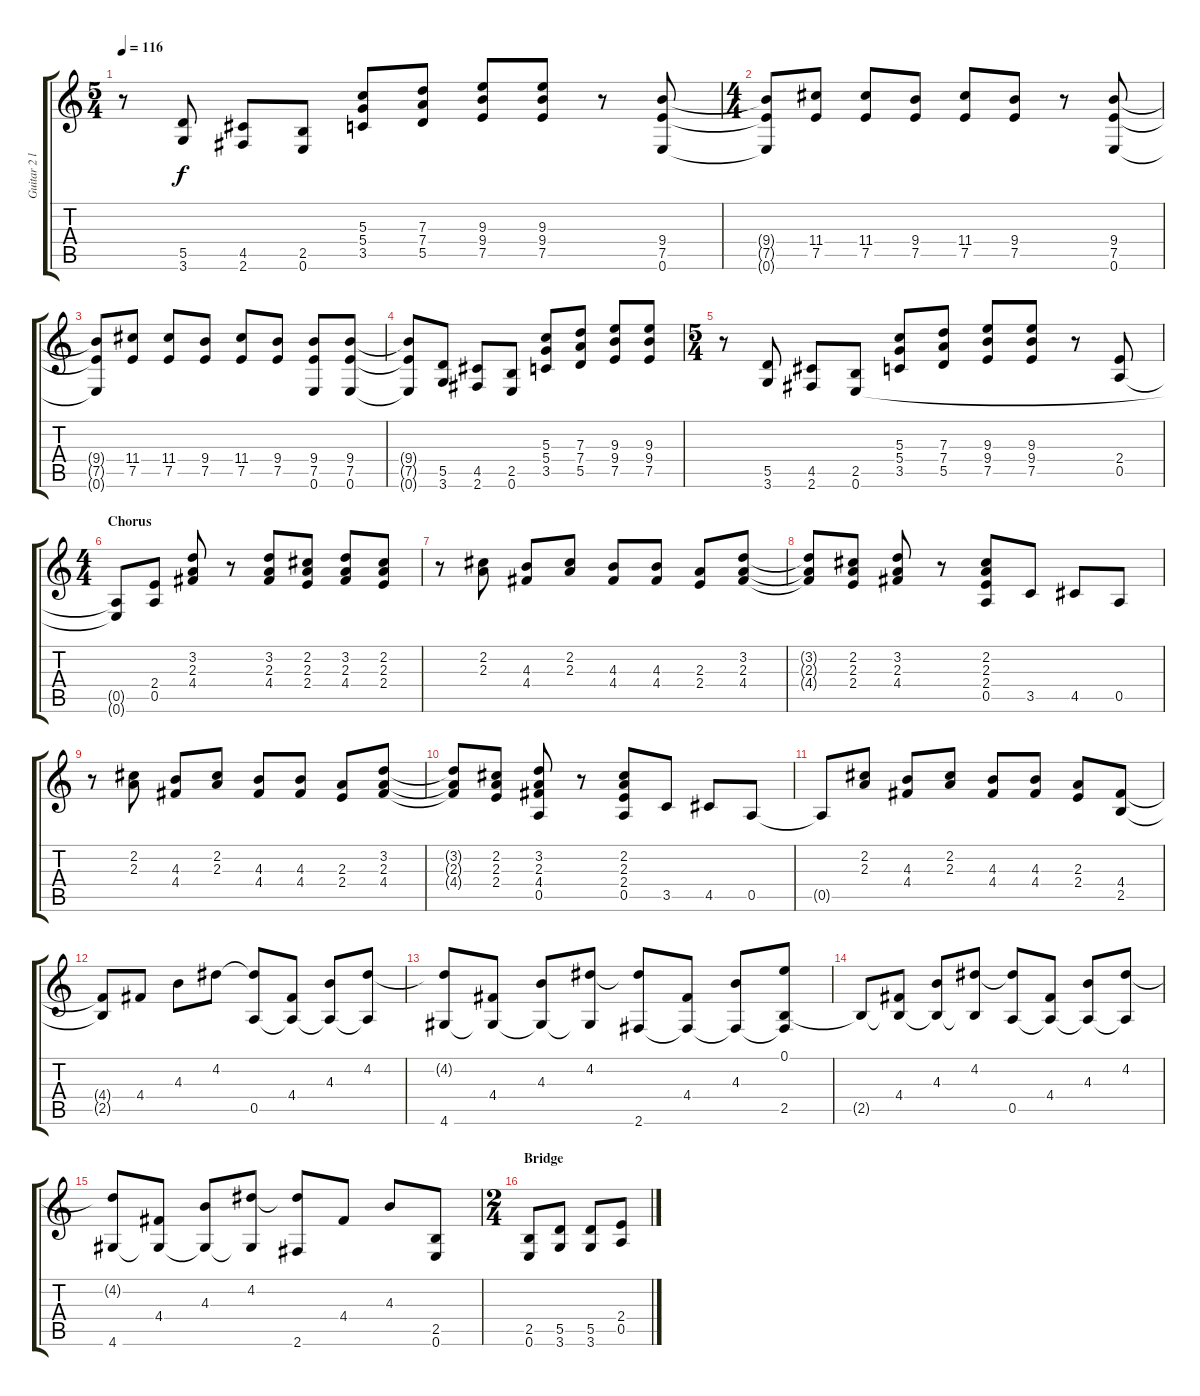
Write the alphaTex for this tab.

\track ("Guitar 2 lead riff" "Guitar 2 l") {instrument distortionguitar}
\staff {score tabs}
\tuning (E4 B3 G3 D3 A2 E2) {hide}
\ts (5 4)
\tempo 116
\clef g2
\ks c
r.8{dy f} (5.5 3.6).8 (4.5 2.6).8 (2.5 0.6).8 (5.3 5.4 3.5).8 (7.3 7.4 5.5).8 (9.3 9.4 7.5).8 (9.3 9.4 7.5).8 r.8 (9.4 7.5 0.6).8 |
\ts (4 4)
(9.4{t} 7.5{t} 0.6{t}).8 (11.4 7.5).8 (11.4 7.5).8 (9.4 7.5).8 (11.4 7.5).8 (9.4 7.5).8 r.8 (9.4 7.5 0.6).8 |
(9.4{t} 7.5{t} 0.6{t}).8 (11.4 7.5).8 (11.4 7.5).8 (9.4 7.5).8 (11.4 7.5).8 (9.4 7.5).8 (9.4 7.5 0.6).8 (9.4 7.5 0.6).8 |
(9.4{t} 7.5{t} 0.6{t}).8 (5.5 3.6).8 (4.5 2.6).8 (2.5 0.6).8 (5.3 5.4 3.5).8 (7.3 7.4 5.5).8 (9.3 9.4 7.5).8 (9.3 9.4 7.5).8 |
\ts (5 4)
r.8 (5.5 3.6).8 (4.5 2.6).8 (2.5 0.6).8 (5.3 5.4 3.5).8 (7.3 7.4 5.5).8 (9.3 9.4 7.5).8 (9.3 9.4 7.5).8 r.8 (2.4 0.5).8 |
\ts (4 4)
\section ("" "Chorus")
(0.5{t} 0.6{t}).8 (2.4 0.5).8 (3.2 2.3 4.4).8 r.8 (3.2 2.3 4.4).8 (2.2 2.3 2.4).8 (3.2 2.3 4.4).8 (2.2 2.3 2.4).8 |
r.8 (2.2 2.3).8 (4.3 4.4).8 (2.2 2.3).8 (4.3 4.4).8 (4.3 4.4).8 (2.3 2.4).8 (3.2 2.3 4.4).8 |
(3.2{t} 2.3{t} 4.4{t}).8 (2.2 2.3 2.4).8 (3.2 2.3 4.4).8 r.8 (2.2 2.3 2.4 0.5).8 3.5.8 4.5.8 0.5.8 |
r.8 (2.2 2.3).8 (4.3 4.4).8 (2.2 2.3).8 (4.3 4.4).8 (4.3 4.4).8 (2.3 2.4).8 (3.2 2.3 4.4).8 |
(3.2{t} 2.3{t} 4.4{t}).8 (2.2 2.3 2.4).8 (3.2 2.3 4.4 0.5).8 r.8 (2.2 2.3 2.4 0.5).8 3.5.8 4.5.8 0.5.8 |
0.5{t}.8 (2.2 2.3).8 (4.3 4.4).8 (2.2 2.3).8 (4.3 4.4).8 (4.3 4.4).8 (2.3 2.4).8 (4.4 2.5).8 |
(4.4{t} 2.5{t}).8 4.4.8 4.3.8 4.2.8 (4.2{t} 0.5).8 (4.4 0.5{t}).8 (4.3 0.5{t}).8 (4.2 0.5{t}).8 |
(4.2{t} 4.6).8 (4.4 4.6{t}).8 (4.3 4.6{t}).8 (4.2 4.6{t}).8 (4.2{t} 2.6).8 (4.4 2.6{t}).8 (4.3 2.6{t}).8 (0.1 2.5 2.6{t}).8 |
2.5{t}.8 (4.4 2.5{t}).8 (4.3 2.5{t}).8 (4.2 2.5{t}).8 (4.2{t} 0.5).8 (4.4 0.5{t}).8 (4.3 0.5{t}).8 (4.2 0.5{t}).8 |
(4.2{t} 4.6).8 (4.4 4.6{t}).8 (4.3 4.6{t}).8 (4.2 4.6{t}).8 (4.2{t} 2.6).8 4.4.8 4.3.8 (2.5 0.6).8 |
\ts (2 4)
\section ("" "Bridge")
(2.5 0.6).8 (5.5 3.6).8 (5.5 3.6).8 (2.4 0.5).8
